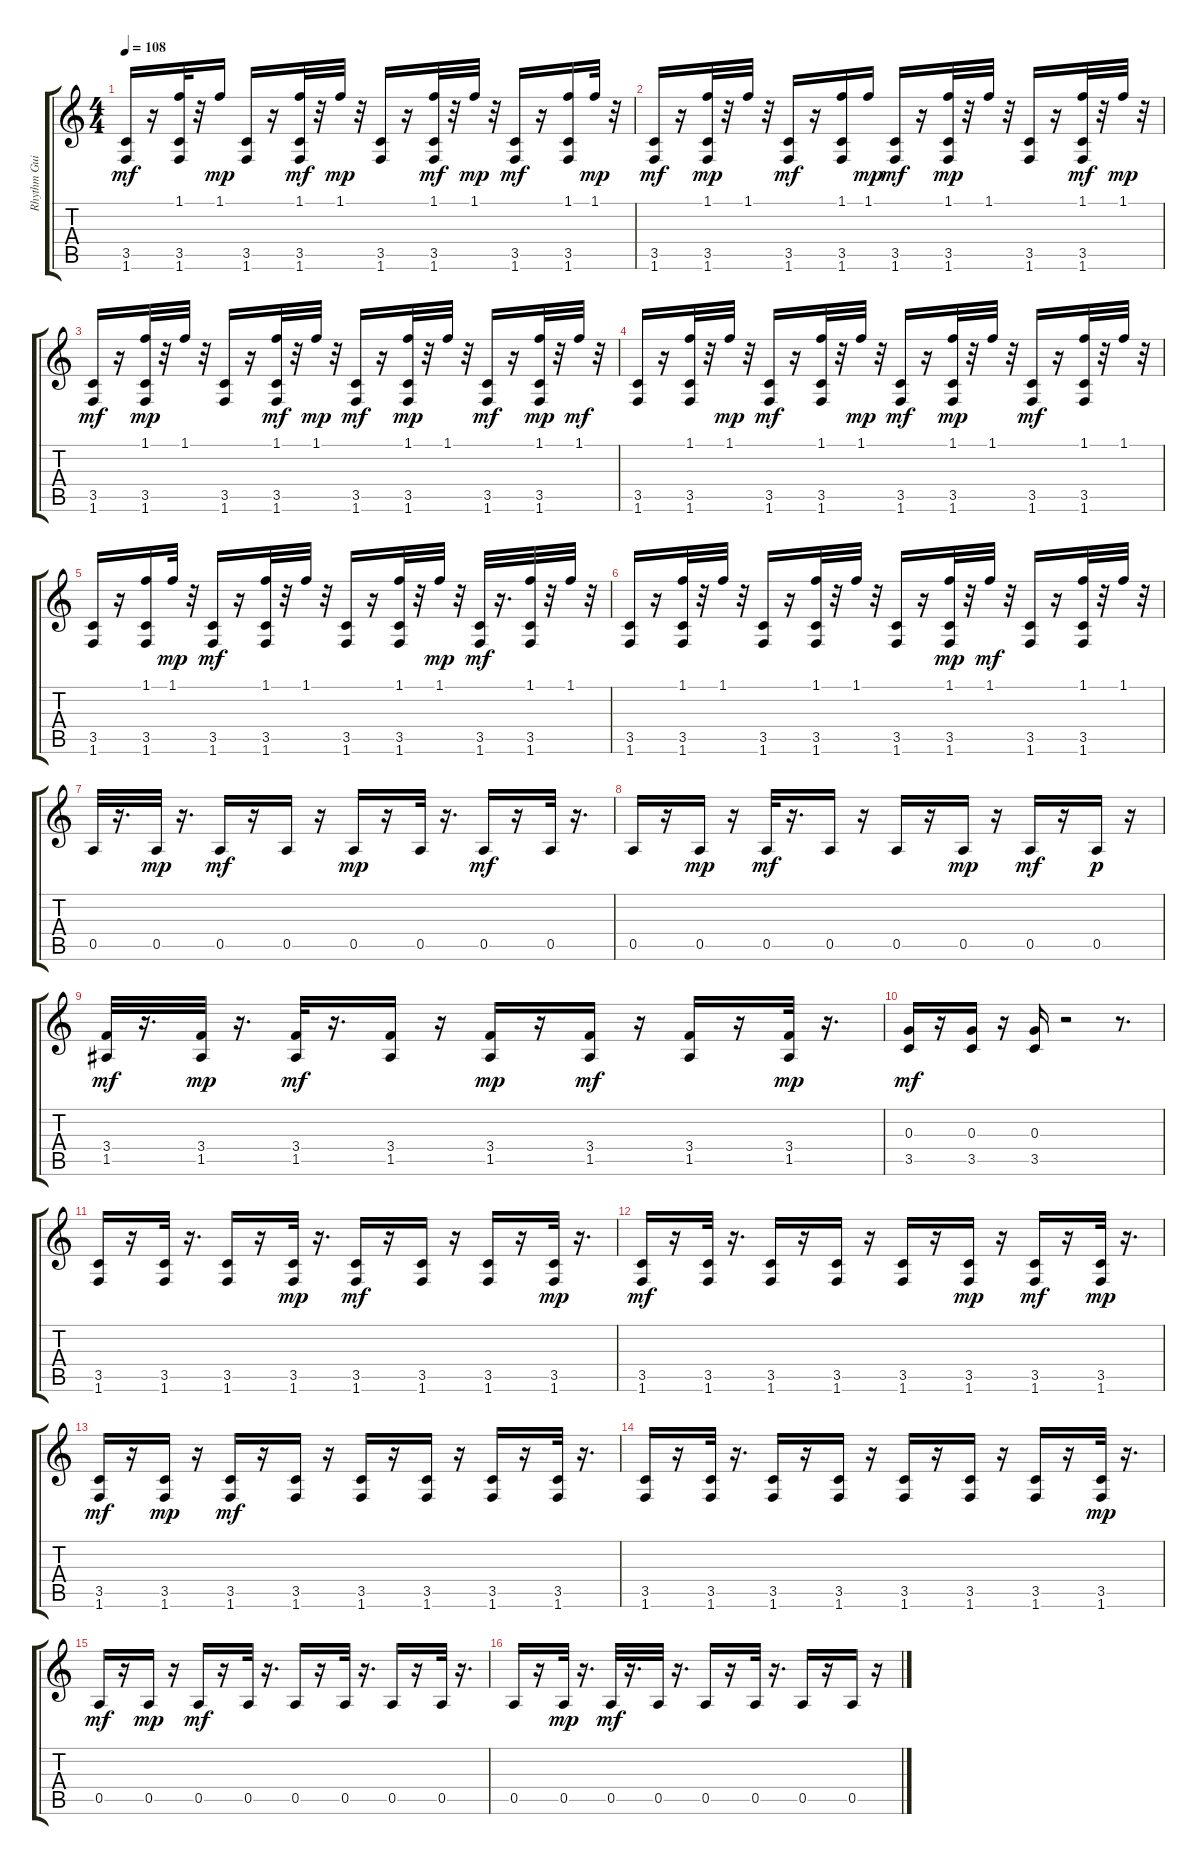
\track ("Rhythm Guitar" "Rhythm Gui") {instrument electricguitarclean}
\staff {score tabs}
\tuning (E4 B3 G3 D3 A2 E2) {hide}
\ts (4 4)
\tempo 108
\clef g2
\ks c
(3.5 1.6).16{dy mf} r.16 (1.1 3.5 1.6).32 r.32 1.1.16{dy mp} (3.5 1.6).16 r.16 (1.1 3.5 1.6).32{dy mf} r.32 1.1.32{dy mp} r.32 (3.5 1.6).16 r.16 (1.1 3.5 1.6).32{dy mf} r.32 1.1.32{dy mp} r.32 (3.5 1.6).16{dy mf} r.16 (1.1 3.5 1.6).16 1.1.32{dy mp} r.32 |
(3.5 1.6).16{dy mf} r.16 (1.1 3.5 1.6).32{dy mp} r.32 1.1.32 r.32 (3.5 1.6).16{dy mf} r.16 (1.1 3.5 1.6).16 1.1.16{dy mp} (3.5 1.6).16{dy mf} r.16 (1.1 3.5 1.6).32{dy mp} r.32 1.1.32 r.32 (3.5 1.6).16 r.16 (1.1 3.5 1.6).32{dy mf} r.32 1.1.32{dy mp} r.32 |
(3.5 1.6).16{dy mf} r.16 (1.1 3.5 1.6).32{dy mp} r.32 1.1.32 r.32 (3.5 1.6).16 r.16 (1.1 3.5 1.6).32{dy mf} r.32 1.1.32{dy mp} r.32 (3.5 1.6).16{dy mf} r.16 (1.1 3.5 1.6).32{dy mp} r.32 1.1.32 r.32 (3.5 1.6).16{dy mf} r.16 (1.1 3.5 1.6).32{dy mp} r.32 1.1.32{dy mf} r.32 |
(3.5 1.6).16 r.16 (1.1 3.5 1.6).32 r.32 1.1.32{dy mp} r.32 (3.5 1.6).16{dy mf} r.16 (1.1 3.5 1.6).32 r.32 1.1.32{dy mp} r.32 (3.5 1.6).16{dy mf} r.16 (1.1 3.5 1.6).32{dy mp} r.32 1.1.32 r.32 (3.5 1.6).16{dy mf} r.16 (1.1 3.5 1.6).32 r.32 1.1.32 r.32 |
(3.5 1.6).16 r.16 (1.1 3.5 1.6).16 1.1.32{dy mp} r.32 (3.5 1.6).16{dy mf} r.16 (1.1 3.5 1.6).32 r.32 1.1.32 r.32 (3.5 1.6).16 r.16 (1.1 3.5 1.6).32 r.32 1.1.32{dy mp} r.32 (3.5 1.6).32{dy mf} r.16{d} (1.1 3.5 1.6).32 r.32 1.1.32 r.32 |
(3.5 1.6).16 r.16 (1.1 3.5 1.6).32 r.32 1.1.32 r.32 (3.5 1.6).16 r.16 (1.1 3.5 1.6).32 r.32 1.1.32 r.32 (3.5 1.6).16 r.16 (1.1 3.5 1.6).32{dy mp} r.32 1.1.32{dy mf} r.32 (3.5 1.6).16 r.16 (1.1 3.5 1.6).32 r.32 1.1.32 r.32 |
0.5.32 r.16{d} 0.5.32{dy mp} r.16{d} 0.5.16{dy mf} r.16 0.5.16 r.16 0.5.16{dy mp} r.16 0.5.32 r.16{d} 0.5.16{dy mf} r.16 0.5.32 r.16{d} |
0.5.16 r.16 0.5.16{dy mp} r.16 0.5.32{dy mf} r.16{d} 0.5.16 r.16 0.5.16 r.16 0.5.16{dy mp} r.16 0.5.16{dy mf} r.16 0.5.16{dy p} r.16 |
(3.4 1.5).32{dy mf} r.16{d} (3.4 1.5).32{dy mp} r.16{d} (3.4 1.5).32{dy mf} r.16{d} (3.4 1.5).16 r.16 (3.4 1.5).16{dy mp} r.16 (3.4 1.5).16{dy mf} r.16 (3.4 1.5).16 r.16 (3.4 1.5).32{dy mp} r.16{d} |
(0.3 3.5).16{dy mf} r.16 (0.3 3.5).16 r.16 (0.3 3.5).16 r.2 r.8{d} |
(3.5 1.6).16 r.16 (3.5 1.6).32 r.16{d} (3.5 1.6).16 r.16 (3.5 1.6).32{dy mp} r.16{d} (3.5 1.6).16{dy mf} r.16 (3.5 1.6).16 r.16 (3.5 1.6).16 r.16 (3.5 1.6).32{dy mp} r.16{d} |
(3.5 1.6).16{dy mf} r.16 (3.5 1.6).32 r.16{d} (3.5 1.6).16 r.16 (3.5 1.6).16 r.16 (3.5 1.6).16 r.16 (3.5 1.6).16{dy mp} r.16 (3.5 1.6).16{dy mf} r.16 (3.5 1.6).32{dy mp} r.16{d} |
(3.5 1.6).16{dy mf} r.16 (3.5 1.6).16{dy mp} r.16 (3.5 1.6).16{dy mf} r.16 (3.5 1.6).16 r.16 (3.5 1.6).16 r.16 (3.5 1.6).16 r.16 (3.5 1.6).16 r.16 (3.5 1.6).32 r.16{d} |
(3.5 1.6).16 r.16 (3.5 1.6).32 r.16{d} (3.5 1.6).16 r.16 (3.5 1.6).16 r.16 (3.5 1.6).16 r.16 (3.5 1.6).16 r.16 (3.5 1.6).16 r.16 (3.5 1.6).32{dy mp} r.16{d} |
0.5.16{dy mf} r.16 0.5.16{dy mp} r.16 0.5.16{dy mf} r.16 0.5.32 r.16{d} 0.5.16 r.16 0.5.32 r.16{d} 0.5.16 r.16 0.5.32 r.16{d} |
0.5.16 r.16 0.5.32{dy mp} r.16{d} 0.5.32{dy mf} r.16{d} 0.5.32 r.16{d} 0.5.16 r.16 0.5.32 r.16{d} 0.5.16 r.16 0.5.16 r.16
